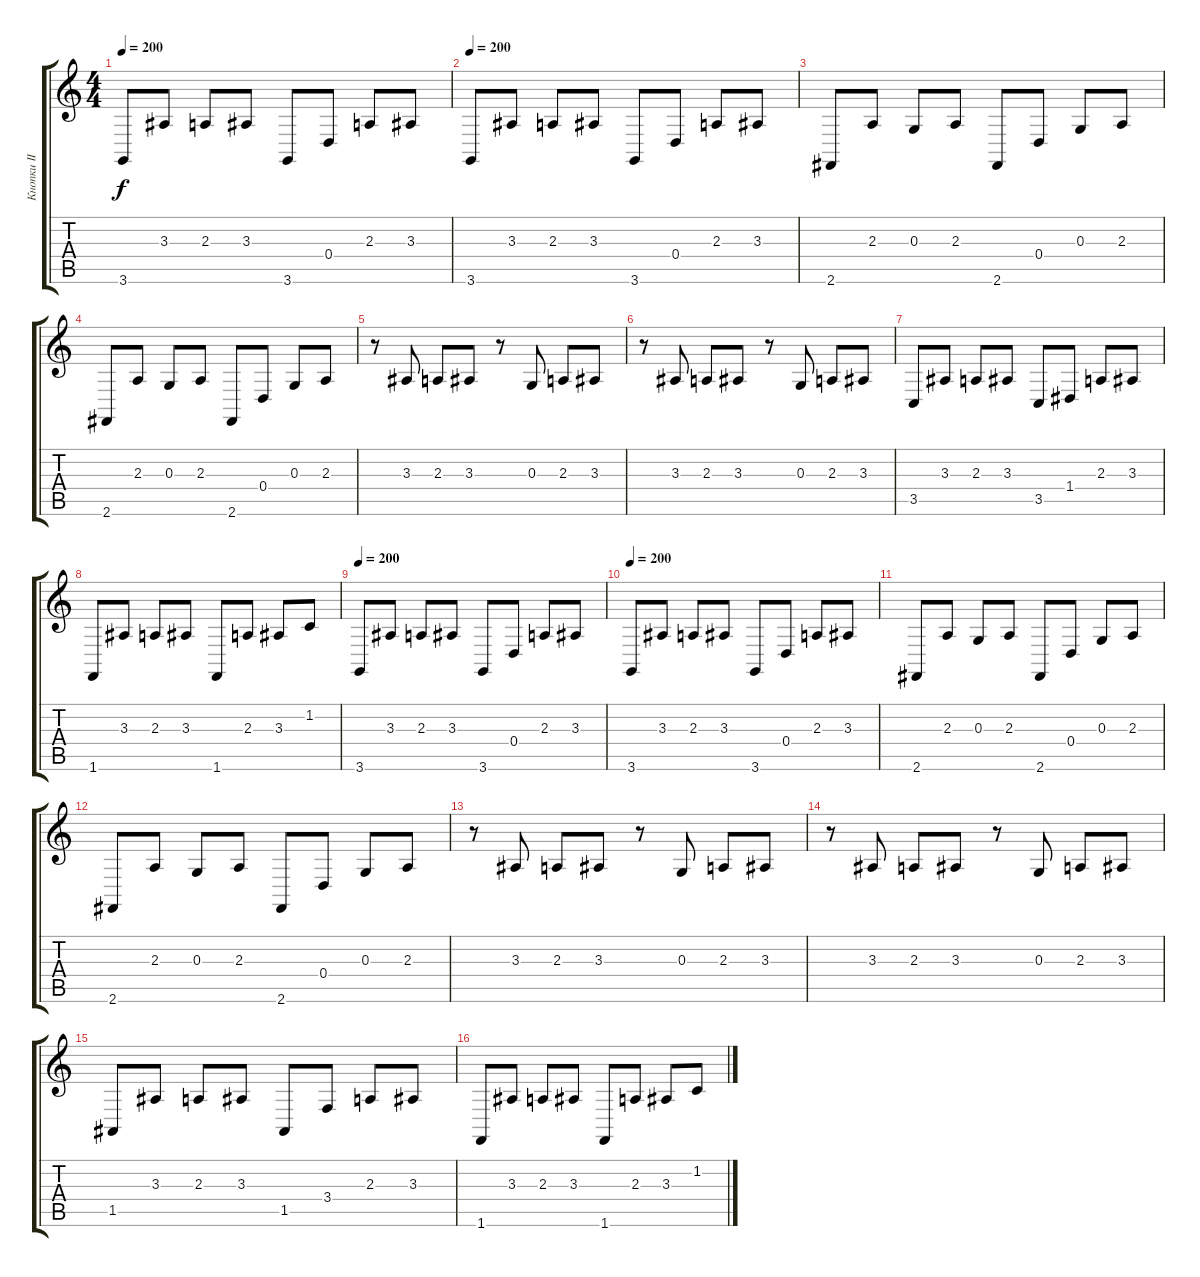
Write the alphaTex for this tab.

\track ("Кнопки II" "Кнопки II") {instrument pizzicatostrings}
\staff {score tabs}
\tuning (E4 B3 G3 D3 A2 E2) {hide}
\ts (4 4)
\tempo 200
\clef g2
\ks c
3.6.8{dy f} 3.3.8 2.3.8 3.3.8 3.6.8 0.4.8 2.3.8 3.3.8 |
\tempo 200
3.6.8 3.3.8 2.3.8 3.3.8 3.6.8 0.4.8 2.3.8 3.3.8 |
2.6.8 2.3.8 0.3.8 2.3.8 2.6.8 0.4.8 0.3.8 2.3.8 |
2.6.8 2.3.8 0.3.8 2.3.8 2.6.8 0.4.8 0.3.8 2.3.8 |
r.8 3.3.8 2.3.8 3.3.8 r.8 0.3.8 2.3.8 3.3.8 |
r.8 3.3.8 2.3.8 3.3.8 r.8 0.3.8 2.3.8 3.3.8 |
3.5.8 3.3.8 2.3.8 3.3.8 3.5.8 1.4.8 2.3.8 3.3.8 |
1.6.8 3.3.8 2.3.8 3.3.8 1.6.8 2.3.8 3.3.8 1.2.8 |
\tempo 200
3.6.8 3.3.8 2.3.8 3.3.8 3.6.8 0.4.8 2.3.8 3.3.8 |
\tempo 200
3.6.8 3.3.8 2.3.8 3.3.8 3.6.8 0.4.8 2.3.8 3.3.8 |
2.6.8 2.3.8 0.3.8 2.3.8 2.6.8 0.4.8 0.3.8 2.3.8 |
2.6.8 2.3.8 0.3.8 2.3.8 2.6.8 0.4.8 0.3.8 2.3.8 |
r.8 3.3.8 2.3.8 3.3.8 r.8 0.3.8 2.3.8 3.3.8 |
r.8 3.3.8 2.3.8 3.3.8 r.8 0.3.8 2.3.8 3.3.8 |
1.5.8 3.3.8 2.3.8 3.3.8 1.5.8 3.4.8 2.3.8 3.3.8 |
1.6.8 3.3.8 2.3.8 3.3.8 1.6.8 2.3.8 3.3.8 1.2.8
